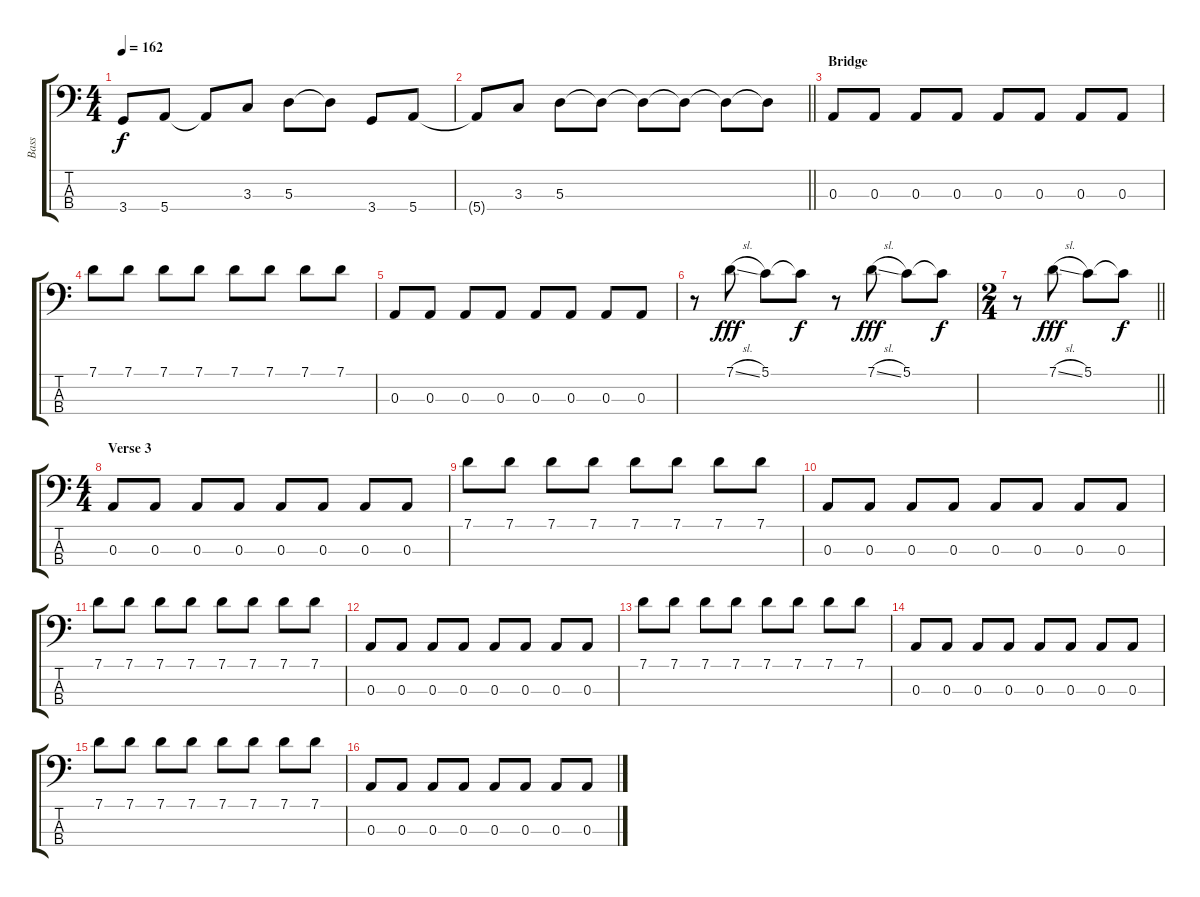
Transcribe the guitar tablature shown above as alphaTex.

\track ("Bass" "Bass") {instrument electricbassfinger}
\staff {score tabs}
\tuning (G2 D2 A1 E1) {hide}
\ts (4 4)
\tempo 162
\clef f4
\ks c
3.4.8{dy f} 5.4.8 5.4{t}.8 3.3.8 5.3.8 5.3{t}.8 3.4.8 5.4.8 |
\barLineRight lightlight
5.4{t}.8 3.3.8 5.3.8 5.3{t}.8 5.3{t}.8 5.3{t}.8 5.3{t}.8 5.3{t}.8 |
\section ("" "Bridge")
0.3.8 0.3.8 0.3.8 0.3.8 0.3.8 0.3.8 0.3.8 0.3.8 |
7.1.8 7.1.8 7.1.8 7.1.8 7.1.8 7.1.8 7.1.8 7.1.8 |
0.3.8 0.3.8 0.3.8 0.3.8 0.3.8 0.3.8 0.3.8 0.3.8 |
r.8 7.1{sl}.8{dy fff} 5.1.8 5.1{t}.8{dy f} r.8 7.1{sl}.8{dy fff} 5.1.8 5.1{t}.8{dy f} |
\ts (2 4)
\barLineRight lightlight
r.8 7.1{sl}.8{dy fff} 5.1.8 5.1{t}.8{dy f} |
\ts (4 4)
\section ("" "Verse 3")
0.3.8 0.3.8 0.3.8 0.3.8 0.3.8 0.3.8 0.3.8 0.3.8 |
7.1.8 7.1.8 7.1.8 7.1.8 7.1.8 7.1.8 7.1.8 7.1.8 |
0.3.8 0.3.8 0.3.8 0.3.8 0.3.8 0.3.8 0.3.8 0.3.8 |
7.1.8 7.1.8 7.1.8 7.1.8 7.1.8 7.1.8 7.1.8 7.1.8 |
0.3.8 0.3.8 0.3.8 0.3.8 0.3.8 0.3.8 0.3.8 0.3.8 |
7.1.8 7.1.8 7.1.8 7.1.8 7.1.8 7.1.8 7.1.8 7.1.8 |
0.3.8 0.3.8 0.3.8 0.3.8 0.3.8 0.3.8 0.3.8 0.3.8 |
7.1.8 7.1.8 7.1.8 7.1.8 7.1.8 7.1.8 7.1.8 7.1.8 |
0.3.8 0.3.8 0.3.8 0.3.8 0.3.8 0.3.8 0.3.8 0.3.8
